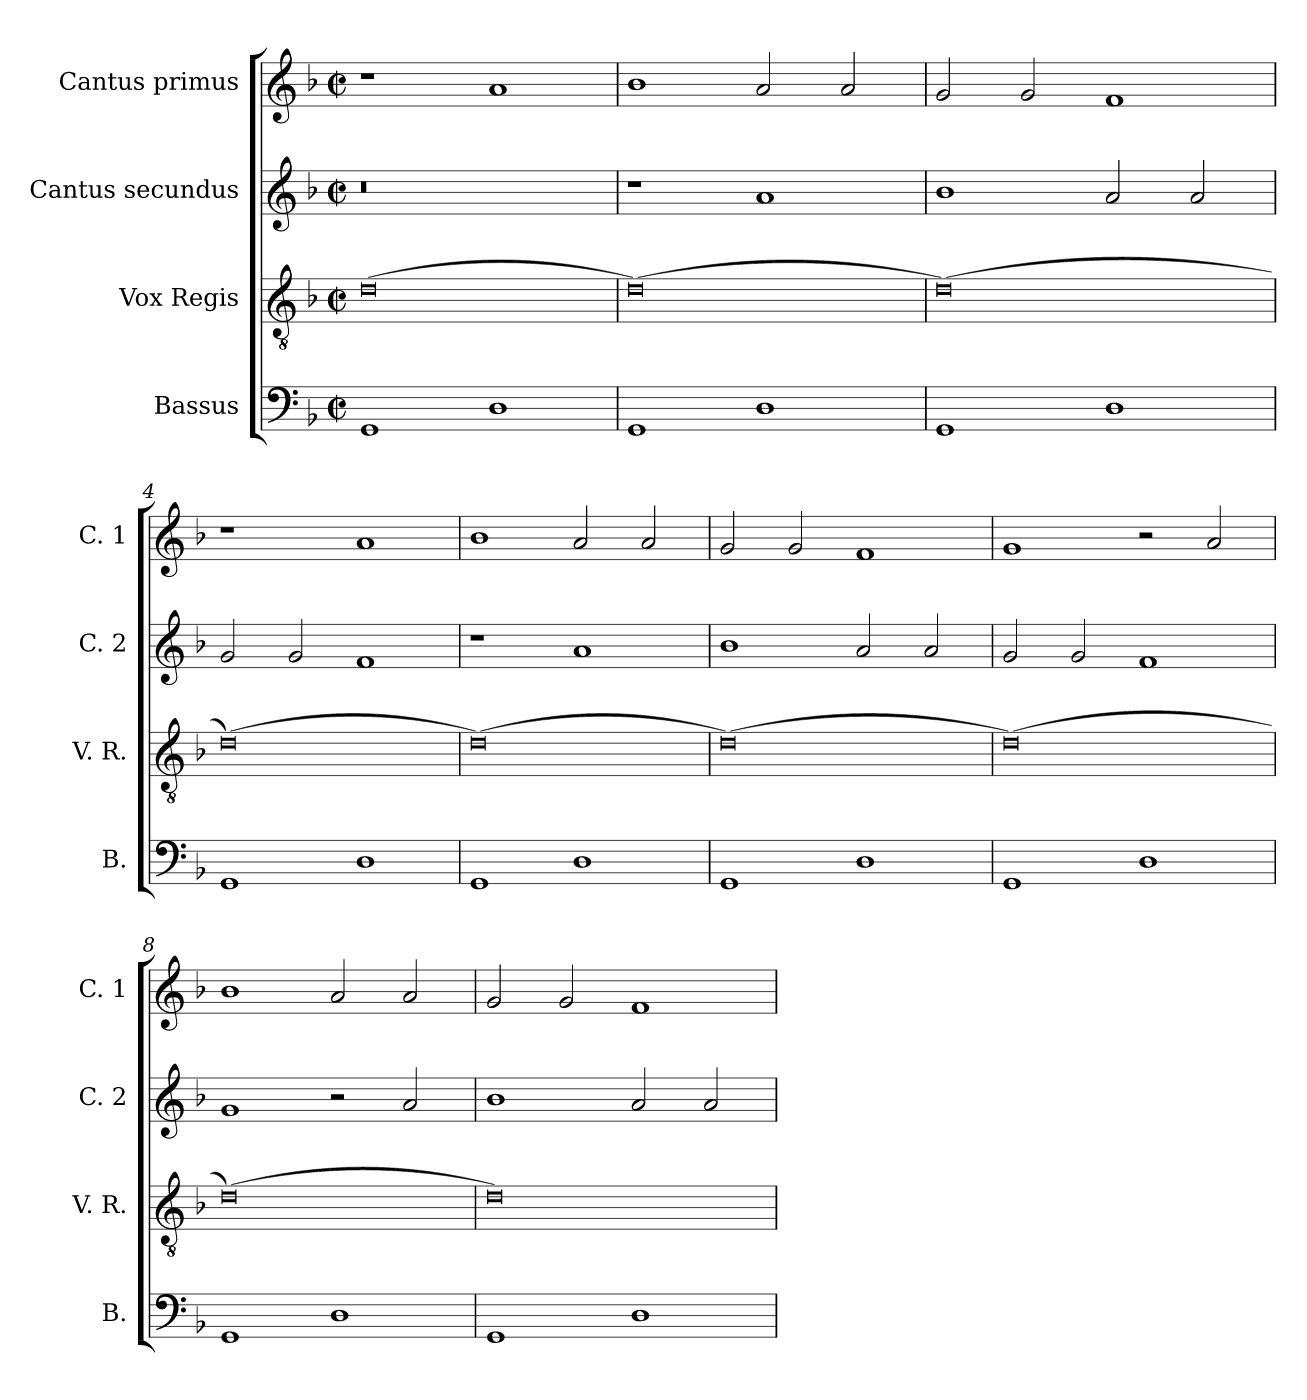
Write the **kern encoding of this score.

**kern	**kern	**kern	**kern
*part4	*part3	*part2	*part1
*staff4	*staff3	*staff2	*staff1
*I"Bassus	*I"Vox Regis	*I"Cantus secundus	*I"Cantus primus
*I'B.	*I'V. R.	*I'C. 2	*I'C. 1
*clefF4	*clefGv2	*clefG2	*clefG2
*k[b-]	*k[b-]	*k[b-]	*k[b-]
*M2/2	*M2/2	*M2/2	*M2/2
*met(c|)	*met(c|)	*met(c|)	*met(c|)
=1	=1	=1	=1
1GG	(>0d	0r	1r
1D	.	.	1a
=2	=2	=2	=2
1GG	(>0d)	1r	1b-
1D	.	1a	2a/
.	.	.	2a/
=3	=3	=3	=3
1GG	(>0d)	1b-	2g/
.	.	.	2g/
1D	.	2a/	1f
.	.	2a/	.
=4	=4	=4	=4
1GG	(>0d)	2g/	1r
.	.	2g/	.
1D	.	1f	1a
=5	=5	=5	=5
1GG	(>0d)	1r	1b-
1D	.	1a	2a/
.	.	.	2a/
=6	=6	=6	=6
1GG	(>0d)	1b-	2g/
.	.	.	2g/
1D	.	2a/	1f
.	.	2a/	.
!!LO:LB:g=z
=7	=7	=7	=7
1GG	(>0d)	2g/	1g
.	.	2g/	.
1D	.	1f	2r
.	.	.	2a/
=8	=8	=8	=8
1GG	(>0d)	1g	1b-
1D	.	2r	2a/
.	.	2a/	2a/
=9	=9	=9	=9
1GG	0d)	1b-	2g/
.	.	.	2g/
1D	.	2a/	1f
.	.	2a/	.
=	=	=	=
*-	*-	*-	*-
